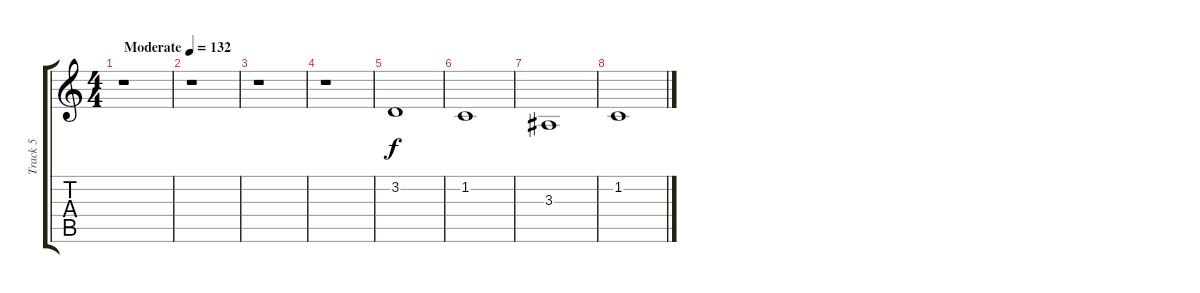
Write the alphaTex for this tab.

\track ("Track 5" "Track 5") {instrument stringensemble1}
\staff {score tabs}
\tuning (E4 B3 G3 D3 A2 E2) {hide}
\ts (4 4)
\tempo (132 "Moderate")
\clef g2
\ks c
r.1{dy f instrument stringensemble1} |
r.1 |
r.1 |
r.1 |
3.2.1 |
1.2.1 |
3.3.1 |
1.2.1
